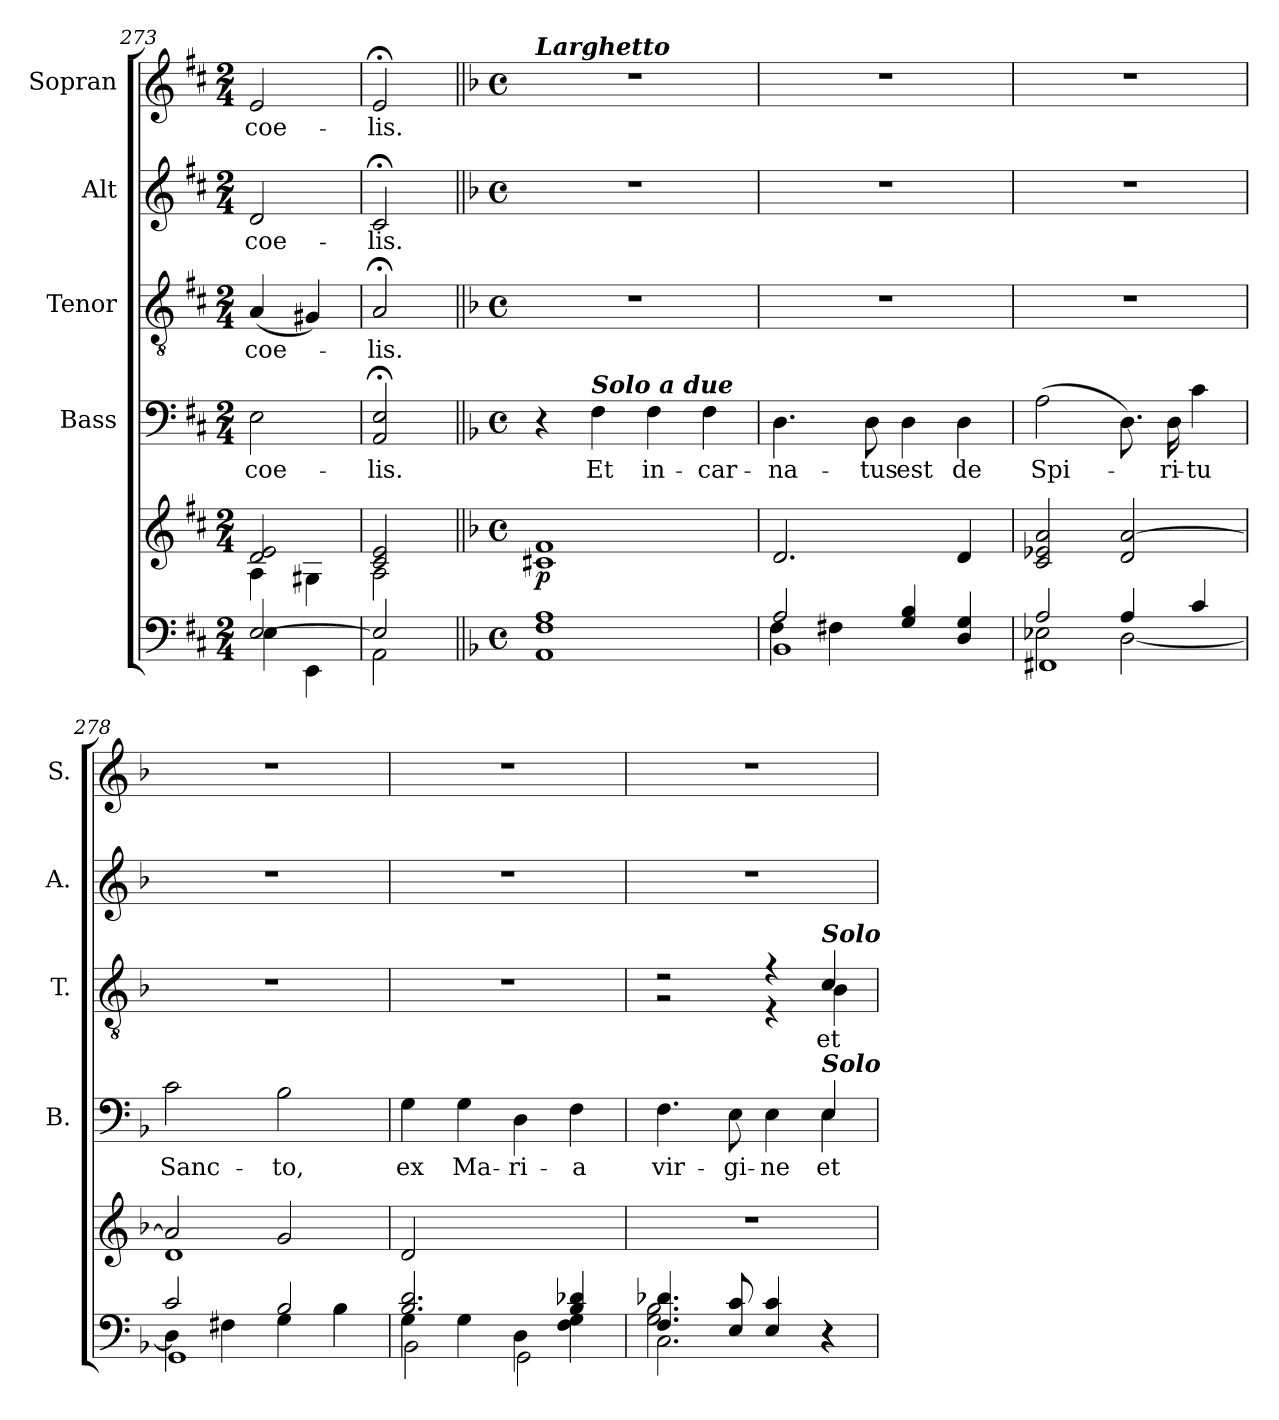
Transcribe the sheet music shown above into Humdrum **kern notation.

**kern	**kern	**dynam	**kern	**text	**kern	**text	**kern	**text	**kern	**text
*part5	*part5	*part5	*part4	*part4	*part3	*part3	*part2	*part2	*part1	*part1
*staff6	*staff5	*staff5/6	*staff4	*staff4	*staff3	*staff3	*staff2	*staff2	*staff1	*staff1
*	*	*	*I"Bass	*	*I"Tenor	*	*I"Alt	*	*I"Sopran	*
*	*	*	*I'B.	*	*I'T.	*	*I'A.	*	*I'S.	*
*clefF4	*clefG2	*	*clefF4	*	*clefGv2	*	*clefG2	*	*clefG2	*
*k[f#c#]	*k[f#c#]	*	*k[f#c#]	*	*k[f#c#]	*	*k[f#c#]	*	*k[f#c#]	*
*D:	*D:	*	*D:	*	*D:	*	*D:	*	*D:	*
*M2/4	*M2/4	*	*M2/4	*	*M2/4	*	*M2/4	*	*M2/4	*
=273	=273	=273	=273	=273	=273	=273	=273	=273	=273	=273
*^	*^	*	*	*	*	*	*	*	*	*
!	!	!	!	!	!	!LO:LY:b	!	!LO:LY:b	!	!LO:LY:b	!	!LO:LY:b
[>2E/	4E\	2d/ 2e/	4A\	.	2E\	coe-	(<4A/	coe-	2d/	coe-	2e/	coe-
.	4EE\	.	4G#X\	.	.	.	4G#X/)	.	.	.	.	.
=274	=274	=274	=274	=274	=274	=274	=274	=274	=274	=274	=274	=274
!	!	!	!	!	!	!LO:LY:b	!	!LO:LY:b	!	!LO:LY:b	!	!LO:LY:b
2E/]	2AA\	2c#/ 2e/	2A\	.	2AA/;< 2E/;<	-lis.	2A;</	-lis.	2c#;</	-lis.	2e;</	-lis.
*	*	*v	*v	*	*	*	*	*	*	*	*	*
=275||	=275||	=275||	=275||	=275||	=275||	=275||	=275||	=275||	=275||	=275||	=275||
*k[b-]	*	*k[b-]	*	*k[b-]	*	*k[b-]	*	*k[b-]	*	*k[b-]	*
*F:	*	*F:	*	*F:	*	*F:	*	*F:	*	*F:	*
*M4/4	*	*M4/4	*	*M4/4	*	*M4/4	*	*M4/4	*	*M4/4	*
*met(c)	*	*met(c)	*	*met(c)	*	*met(c)	*	*met(c)	*	*met(c)	*
*	*	*^	*	*	*	*	*	*	*	*	*
!	!	!	!	!	!	!	!	!	!	!	!LO:TX:a:Bi:t=Larghetto	!
!	!	!	!	!LO:DY:b	!	!	!	!	!	!	!	!
*	*	*v	*v	*	*	*	*	*	*	*	*	*
1F 1A	1AA	1c#X 1f	p	4r	.	1r	.	1r	.	1r	.
!	!	!	!	!LO:TX:a:Bi:t=Solo a due	!	!	!	!	!	!	!
!	!	!	!	!	!LO:LY:b	!	!	!	!	!	!
.	.	.	.	4F\	Et	.	.	.	.	.	.
!	!	!	!	!	!LO:LY:b	!	!	!	!	!	!
.	.	.	.	4F\	in-	.	.	.	.	.	.
!	!	!	!	!	!LO:LY:b	!	!	!	!	!	!
.	.	.	.	4F\	-car-	.	.	.	.	.	.
=276	=276	=276	=276	=276	=276	=276	=276	=276	=276	=276	=276
*	*^	*	*	*	*	*	*	*	*	*	*
!	!	!	!	!	!	!LO:LY:b	!	!	!	!	!	!
2A/	1BB-	4F\	2.d/	.	4.D\	-na-	1r	.	1r	.	1r	.
.	.	4F#X\	.	.	.	.	.	.	.	.	.	.
!	!	!	!	!	!	!LO:LY:b	!	!	!	!	!	!
.	.	.	.	.	8D\	-tus	.	.	.	.	.	.
!	!	!	!	!	!	!LO:LY:b	!	!	!	!	!	!
4G/ 4B-/	.	2ryy	.	.	4D\	est	.	.	.	.	.	.
!	!	!	!	!	!	!LO:LY:b	!	!	!	!	!	!
4D/ 4G/	.	.	4d/	.	4D\	de	.	.	.	.	.	.
=277	=277	=277	=277	=277	=277	=277	=277	=277	=277	=277	=277	=277
!	!	!	!	!	!	!LO:LY:b	!	!	!	!	!	!
2A/	2E-X\	1FF#X	2c/ 2e-X/ 2a/	.	(>2A\	Spi-	1r	.	1r	.	1r	.
4A/	[>2D\	.	2d/ [>2a/	.	8.D\)	.	.	.	.	.	.	.
!	!	!	!	!	!	!LO:LY:b	!	!	!	!	!	!
.	.	.	.	.	16D\	-ri-	.	.	.	.	.	.
!	!	!	!	!	!	!LO:LY:b	!	!	!	!	!	!
4c/	.	.	.	.	4c\	-tu	.	.	.	.	.	.
=278	=278	=278	=278	=278	=278	=278	=278	=278	=278	=278	=278	=278
*	*	*	*^	*	*	*	*	*	*	*	*	*
!	!	!	!	!	!	!	!LO:LY:b	!	!	!	!	!	!
2c/	4D\]	1GG	2a/]	1d	.	2c\	Sanc-	1r	.	1r	.	1r	.
.	4F#X\	.	.	.	.	.	.	.	.	.	.	.	.
!	!	!	!	!	!	!	!LO:LY:b	!	!	!	!	!	!
2B-/	4G\	.	2g/	.	.	2B-\	-to,	.	.	.	.	.	.
.	4B-\	.	.	.	.	.	.	.	.	.	.	.	.
*	*	*	*v	*v	*	*	*	*	*	*	*	*	*
!!LO:PB:g=z
=279	=279	=279	=279	=279	=279	=279	=279	=279	=279	=279	=279	=279
!	!	!	!	!	!	!LO:LY:b	!	!	!	!	!	!
2.B-/ 2.d/	4G\	2BB-\	2d/	.	4G\	ex	1r	.	1r	.	1r	.
!	!	!	!	!	!	!LO:LY:b	!	!	!	!	!	!
.	4G\	.	.	.	4G\	Ma-	.	.	.	.	.	.
!	!	!	!	!	!	!LO:LY:b	!	!	!	!	!	!
.	4D\	2GG\	2ryy	.	4D\	-ri-	.	.	.	.	.	.
!	!	!	!	!	!	!LO:LY:b	!	!	!	!	!	!
4B-/ 4d-X/	4F\ 4G\	.	.	.	4F\	-a	.	.	.	.	.	.
=280	=280	=280	=280	=280	=280	=280	=280	=280	=280	=280	=280	=280
!	!	!	!	!	!	!LO:LY:b	!	!	!	!	!	!
*	*	*	*	*	*^	*	*^	*	*	*	*	*
4.F/ 4.d-X/	2.G\ 2.B-\	2.C\	1r	.	4.F\	2.ryy	vir-	2r	2r	.	1r	.	1r	.
!	!	!	!	!	!	!	!LO:LY:b	!	!	!	!	!	!	!
8E/ 8c/	.	.	.	.	8E\	.	-gi-	.	.	.	.	.	.	.
!	!	!	!	!	!	!	!LO:LY:b	!	!	!	!	!	!	!
4E/ 4c/	.	.	.	.	4E\	.	-ne	4r	4r	.	.	.	.	.
!	!	!	!	!	!	!	!	!LO:TX:a:Bi:t=Solo	!	!	!	!	!	!
!	!	!	!	!	!LO:TX:a:Bi:t=Solo	!	!	!	!	!	!	!	!	!
!	!	!	!	!	!	!	!LO:LY:b	!	!	!LO:LY:b	!	!	!	!
4r	4r	4r	.	.	4E/	4E\	et	4c/	4B-\	et	.	.	.	.
*	*	*	*	*	*v	*v	*	*	*	*	*	*	*	*
*v	*v	*v	*	*	*	*	*v	*v	*	*	*	*	*
=	=	=	=	=	=	=	=	=	=	=
*-	*-	*-	*-	*-	*-	*-	*-	*-	*-	*-
